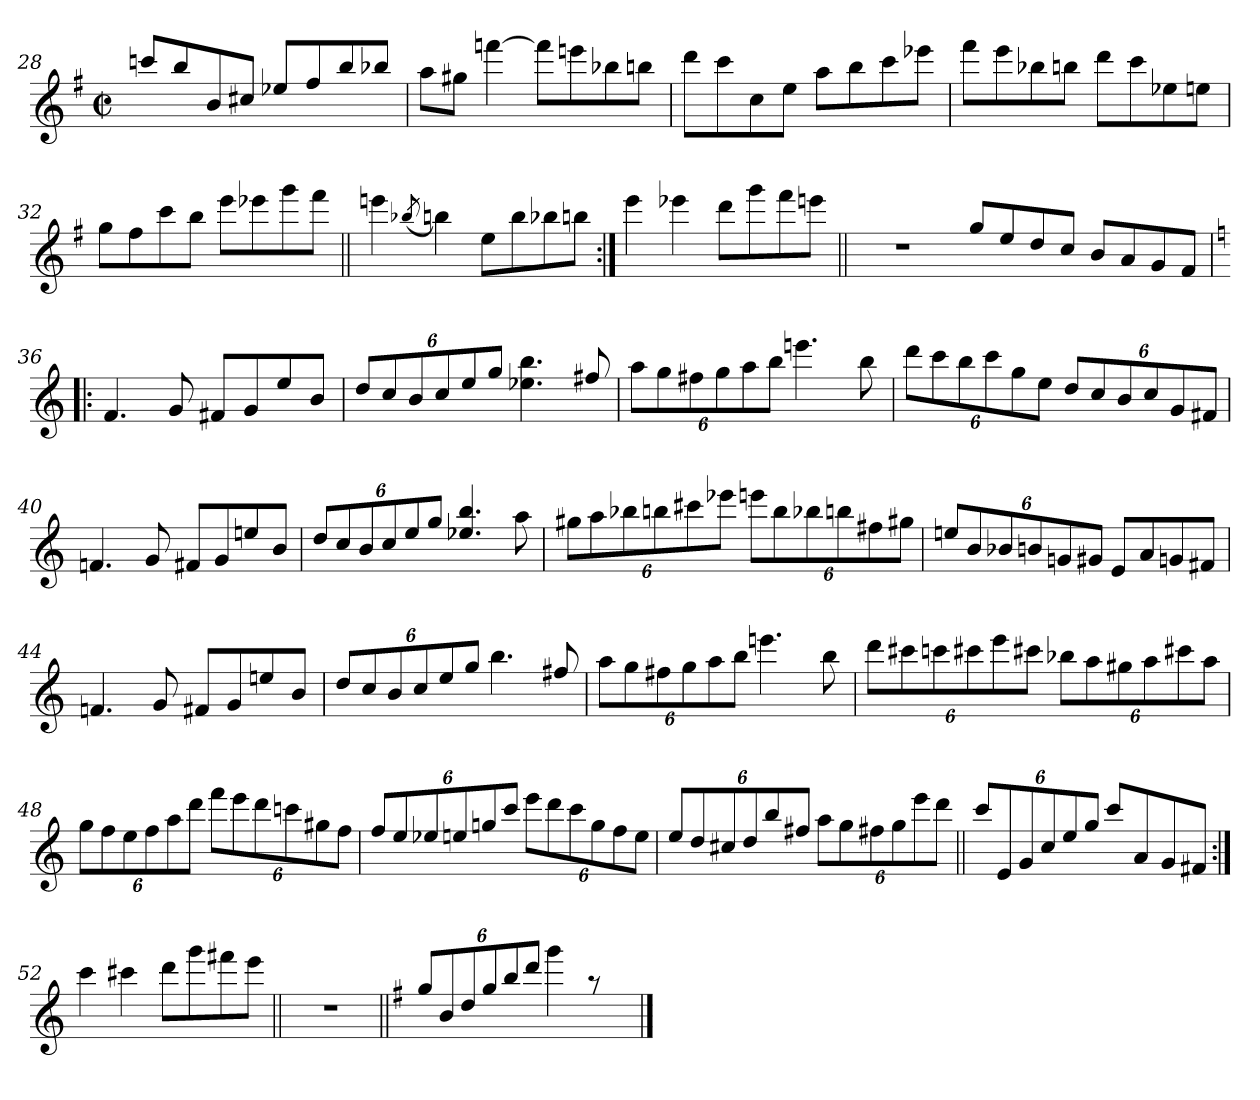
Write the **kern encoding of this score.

**kern
*part1
*staff1
!!LO:LB:g=z
*clefG2
*k[f#]
*G:
*M2/2
*met(c|)
=28
*^
8cccn/L	2ryy
8bb/	.
8b/	.
8cc#X/J	.
8ee-X/L	2ryy
8ff#/	.
8bb/	.
8bb-X/J	.
=29	=29
8aa\L	2ryy
8gg#X\J	.
[<4fffn\	.
8fff\L]	2ryy
8eeen\	.
8bb-X\	.
8bbn\J	.
=30	=30
8ddd\L	2ryy
8ccc\	.
8cc\	.
8ee\J	.
8aa\L	2ryy
8bb\	.
8ccc\	.
8eee-X\J	.
=31	=31
8fff#\L	2ryy
8eee\	.
8bb-X\	.
8bbn\J	.
8ddd\L	2ryy
8ccc\	.
8ee-X\	.
8een\J	.
!!LO:PB:g=z	!!
=32	=32
8gg\L	2ryy
8ff#\	.
8ccc\	.
8bb\J	.
8eee\L	2ryy
8eee-X\	.
8ggg\	.
8fff#\J	.
=33||	=33||
4eeen\	2ryy
(<8qbb-X/	.
4bbn\)	.
8ee\L	2ryy
8bb\	.
8bb-X\	.
8bbn\J	.
=34:|!	=34:|!
4eee\	4ryy
4eee-X\	4ryy
8ddd\L	4ryy
8ggg\	.
8fff#\	4ryy
8eeen\J	.
*v	*v
=34X341||
1r
!!LO:LB:g=z
=35-
*^
8gg/L	2ryy
8ee/	.
8dd/	.
8cc/J	.
8b/L	2ryy
8a/	.
8g/	.
8f#/J	.
=36!|:	=36!|:
*k[]	*
*C:	*
4.f/	2.ryy
8g/	.
8f#X/L	.
8g/	.
8ee/	4ryy
8b/J	.
=37	=37
12dd/L	2ryy
12cc/	.
12b/	.
12cc/	.
12ee/	.
12gg/J	.
4.ee-X\ 4.bb\	2ryy
8ff#X/	.
!!LO:LB:g=z	!!
=38	=38
12aa\L	2ryy
12gg\	.
12ff#X\	.
12gg\	.
12aa\	.
12bb\J	.
4.eeen\	2ryy
8bb\	.
=39	=39
12ddd\L	2ryy
12ccc\	.
12bb\	.
12ccc\	.
12gg\	.
12ee\J	.
12dd/L	2ryy
12cc/	.
12b/	.
12cc/	.
12g/	.
12f#X/J	.
=40	=40
4.fn/	2ryy
8g/	.
8f#X/L	2ryy
8g/	.
8een/	.
8b/J	.
!!LO:LB:g=z	!!
=41	=41
12dd/L	2ryy
12cc/	.
12b/	.
12cc/	.
12ee/	.
12gg/J	.
4.ee-X/ 4.bb/	2ryy
8aa\	.
=42	=42
12gg#X\L	4ryy
12aa\	.
12bb-X\	.
12bbn\	4ryy
12ccc#X\	.
12eee-X\J	.
12eeen\L	4ryy
12bb\	.
12bb-X\	.
12bbn\	4ryy
12ff#X\	.
12gg#X\J	.
!!LO:LB:g=z	!!
=43	=43
12een/L	4ryy
12b/	.
12b-X/	.
12bn/	4ryy
12gn/	.
12g#X/J	.
8e/L	4ryy
8a/	.
8gn/	4ryy
8f#X/J	.
=44	=44
4.fn/	2ryy
8g/	.
8f#X/L	2ryy
8g/	.
8een/	.
8b/J	.
=45	=45
12dd/L	2ryy
12cc/	.
12b/	.
12cc/	.
12ee/	.
12gg/J	.
4.bb\	2ryy
8ff#X/	.
!!LO:LB:g=z	!!
=46	=46
12aa\L	2ryy
12gg\	.
12ff#X\	.
12gg\	.
12aa\	.
12bb\J	.
4.eeen\	2ryy
8bb\	.
=47	=47
12ddd\L	2ryy
12ccc#X\	.
12cccn\	.
12ccc#X\	.
12eee\	.
12ccc#X\J	.
12bb-X\L	2ryy
12aa\	.
12gg#X\	.
12aa\	.
12ccc#X\	.
12aa\J	.
=48	=48
12gg\L	2ryy
12ff\	.
12ee\	.
12ff\	.
12aa\	.
12ddd\J	.
12fff\L	2ryy
12eee\	.
12ddd\	.
12cccn\	.
12gg#X\	.
12ff\J	.
!!LO:LB:g=z	!!
=49	=49
12ff/L	2ryy
12ee/	.
12ee-X/	.
12een/	.
12ggn/	.
12ccc/J	.
12eee\L	2ryy
12ddd\	.
12ccc\	.
12gg\	.
12ff\	.
12ee\J	.
=50	=50
12ee/L	2ryy
12dd/	.
12cc#X/	.
12dd/	.
12bb/	.
12ff#X/J	.
12aa\L	2ryy
12gg\	.
12ff#X\	.
12gg\	.
12eee\	.
12ddd\J	.
=51||	=51||
12ccc/L	2ryy
12e/	.
12g/	.
12cc/	.
12ee/	.
12gg/J	.
8ccc/L	2ryy
8a/	.
8g/	.
8f#X/J	.
!!LO:LB:g=z	!!
=52:|!	=52:|!
4ccc\	4ryy
4ccc#X\	4ryy
8ddd\L	2ryy
8ggg\	.
8fff#X\	.
8eee\J	.
*v	*v
=52X522||
1r
=53||
*k[f#]
*G:
*^
12gg/L	2ryy
12b/	.
12dd/	.
12gg/	.
12bb/	.
12ddd/J	.
4ggg\	2ryy
8raa	.
8ryy	.
*v	*v
==
*-
